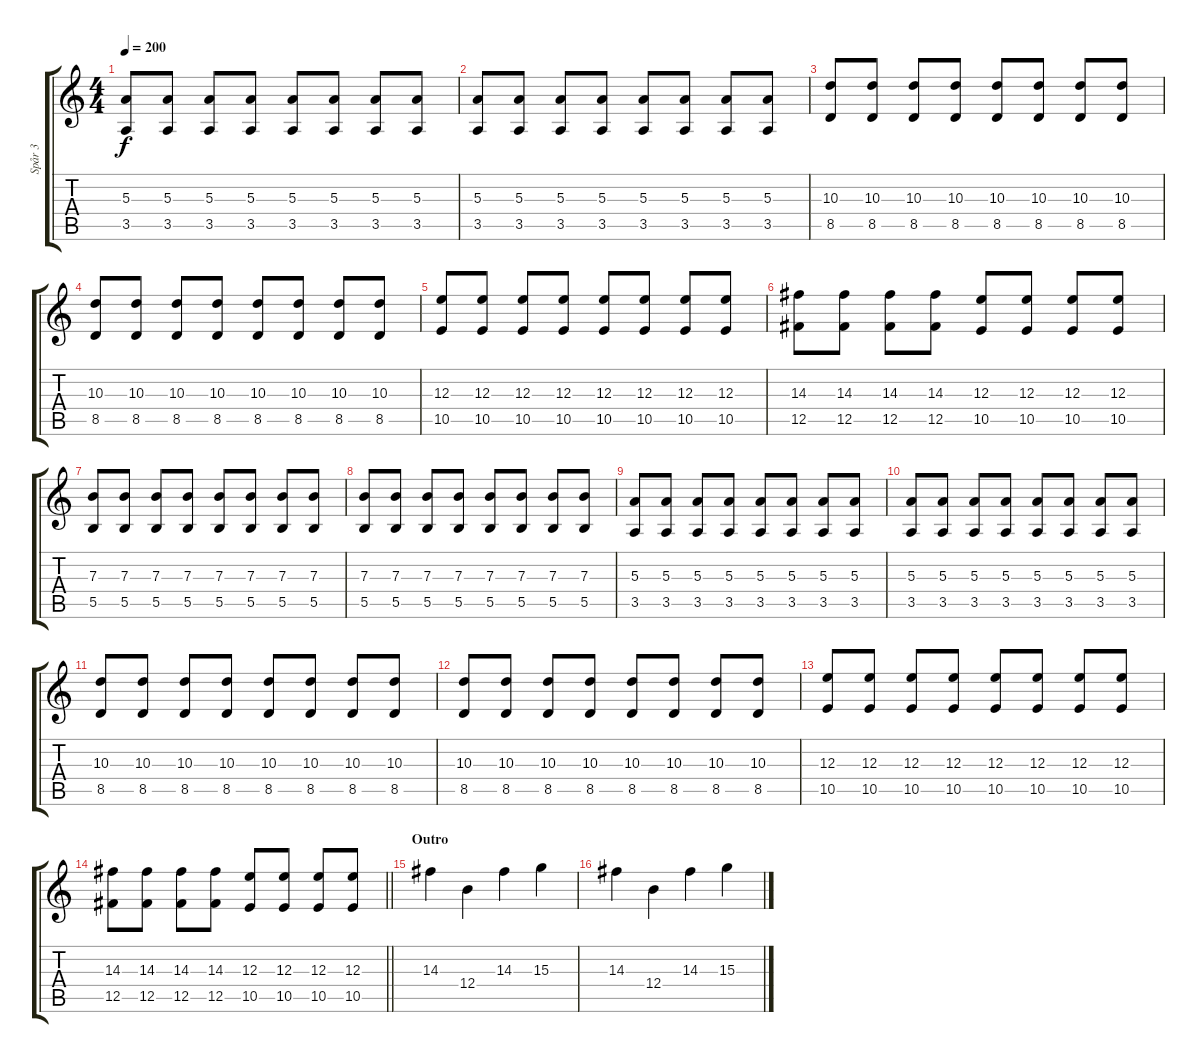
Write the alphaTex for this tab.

\track ("Spår 3" "Spår 3") {instrument distortionguitar}
\staff {score tabs}
\tuning (Db4 Ab3 E3 B2 Gb2 B1) {hide}
\ts (4 4)
\tempo 200
\clef g2
\ks c
(5.3 3.5).8{dy f} (5.3 3.5).8 (5.3 3.5).8 (5.3 3.5).8 (5.3 3.5).8 (5.3 3.5).8 (5.3 3.5).8 (5.3 3.5).8 |
(5.3 3.5).8 (5.3 3.5).8 (5.3 3.5).8 (5.3 3.5).8 (5.3 3.5).8 (5.3 3.5).8 (5.3 3.5).8 (5.3 3.5).8 |
(10.3 8.5).8 (10.3 8.5).8 (10.3 8.5).8 (10.3 8.5).8 (10.3 8.5).8 (10.3 8.5).8 (10.3 8.5).8 (10.3 8.5).8 |
(10.3 8.5).8 (10.3 8.5).8 (10.3 8.5).8 (10.3 8.5).8 (10.3 8.5).8 (10.3 8.5).8 (10.3 8.5).8 (10.3 8.5).8 |
(12.3 10.5).8 (12.3 10.5).8 (12.3 10.5).8 (12.3 10.5).8 (12.3 10.5).8 (12.3 10.5).8 (12.3 10.5).8 (12.3 10.5).8 |
(14.3 12.5).8 (14.3 12.5).8 (14.3 12.5).8 (14.3 12.5).8 (12.3 10.5).8 (12.3 10.5).8 (12.3 10.5).8 (12.3 10.5).8 |
(7.3 5.5).8 (7.3 5.5).8 (7.3 5.5).8 (7.3 5.5).8 (7.3 5.5).8 (7.3 5.5).8 (7.3 5.5).8 (7.3 5.5).8 |
(7.3 5.5).8 (7.3 5.5).8 (7.3 5.5).8 (7.3 5.5).8 (7.3 5.5).8 (7.3 5.5).8 (7.3 5.5).8 (7.3 5.5).8 |
(5.3 3.5).8 (5.3 3.5).8 (5.3 3.5).8 (5.3 3.5).8 (5.3 3.5).8 (5.3 3.5).8 (5.3 3.5).8 (5.3 3.5).8 |
(5.3 3.5).8 (5.3 3.5).8 (5.3 3.5).8 (5.3 3.5).8 (5.3 3.5).8 (5.3 3.5).8 (5.3 3.5).8 (5.3 3.5).8 |
(10.3 8.5).8 (10.3 8.5).8 (10.3 8.5).8 (10.3 8.5).8 (10.3 8.5).8 (10.3 8.5).8 (10.3 8.5).8 (10.3 8.5).8 |
(10.3 8.5).8 (10.3 8.5).8 (10.3 8.5).8 (10.3 8.5).8 (10.3 8.5).8 (10.3 8.5).8 (10.3 8.5).8 (10.3 8.5).8 |
(12.3 10.5).8 (12.3 10.5).8 (12.3 10.5).8 (12.3 10.5).8 (12.3 10.5).8 (12.3 10.5).8 (12.3 10.5).8 (12.3 10.5).8 |
\barLineRight lightlight
(14.3 12.5).8 (14.3 12.5).8 (14.3 12.5).8 (14.3 12.5).8 (12.3 10.5).8 (12.3 10.5).8 (12.3 10.5).8 (12.3 10.5).8 |
\section ("" "Outro")
14.3.4 12.4.4 14.3.4 15.3.4 |
14.3.4 12.4.4 14.3.4 15.3.4
